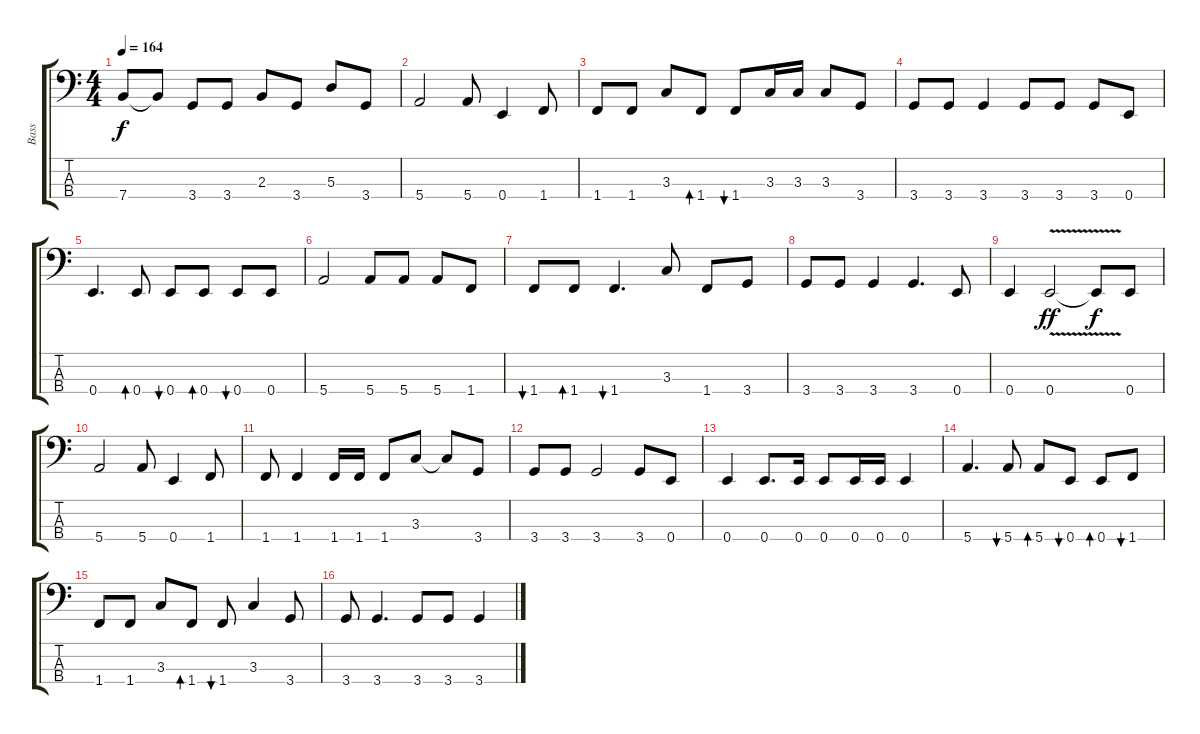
\track ("Bass" "Bass") {instrument electricbasspick}
\staff {score tabs}
\tuning (G2 D2 A1 E1) {hide}
\ts (4 4)
\tempo 164
\clef f4
\ks c
7.4.8{dy f} 7.4{t}.8 3.4.8 3.4.8 2.3.8 3.4.8 5.3.8 3.4.8 |
5.4.2 5.4.8 0.4.4 1.4.8 |
1.4.8 1.4.8 3.3.8 1.4.8{bd 240} 1.4.8{bu 240} 3.3.16 3.3.16 3.3.8 3.4.8 |
3.4.8 3.4.8 3.4.4 3.4.8 3.4.8 3.4.8 0.4.8 |
0.4.4{d} 0.4.8{bd 240} 0.4.8{bu 240} 0.4.8{bd 240} 0.4.8{bu 240} 0.4.8 |
5.4.2 5.4.8 5.4.8 5.4.8 1.4.8 |
1.4.8{bu 240} 1.4.8{bd 240} 1.4.4{d bu 240} 3.3.8 1.4.8 3.4.8 |
3.4.8 3.4.8 3.4.4 3.4.4{d} 0.4.8 |
0.4.4 0.4{v}.2{dy ff} 0.4{t}.8{dy f} 0.4.8 |
5.4.2 5.4.8 0.4.4 1.4.8 |
1.4.8 1.4.4 1.4.16 1.4.16 1.4.8 3.3.8 3.3{t}.8 3.4.8 |
3.4.8 3.4.8 3.4.2 3.4.8 0.4.8 |
0.4.4 0.4.8{d} 0.4.16 0.4.8 0.4.16 0.4.16 0.4.4 |
5.4.4{d} 5.4.8{bu 240} 5.4.8{bd 240} 0.4.8{bu 240} 0.4.8{bd 240} 1.4.8{bu 240} |
1.4.8 1.4.8 3.3.8 1.4.8{bd 240} 1.4.8{bu 240} 3.3.4 3.4.8 |
3.4.8 3.4.4{d} 3.4.8 3.4.8 3.4.4
